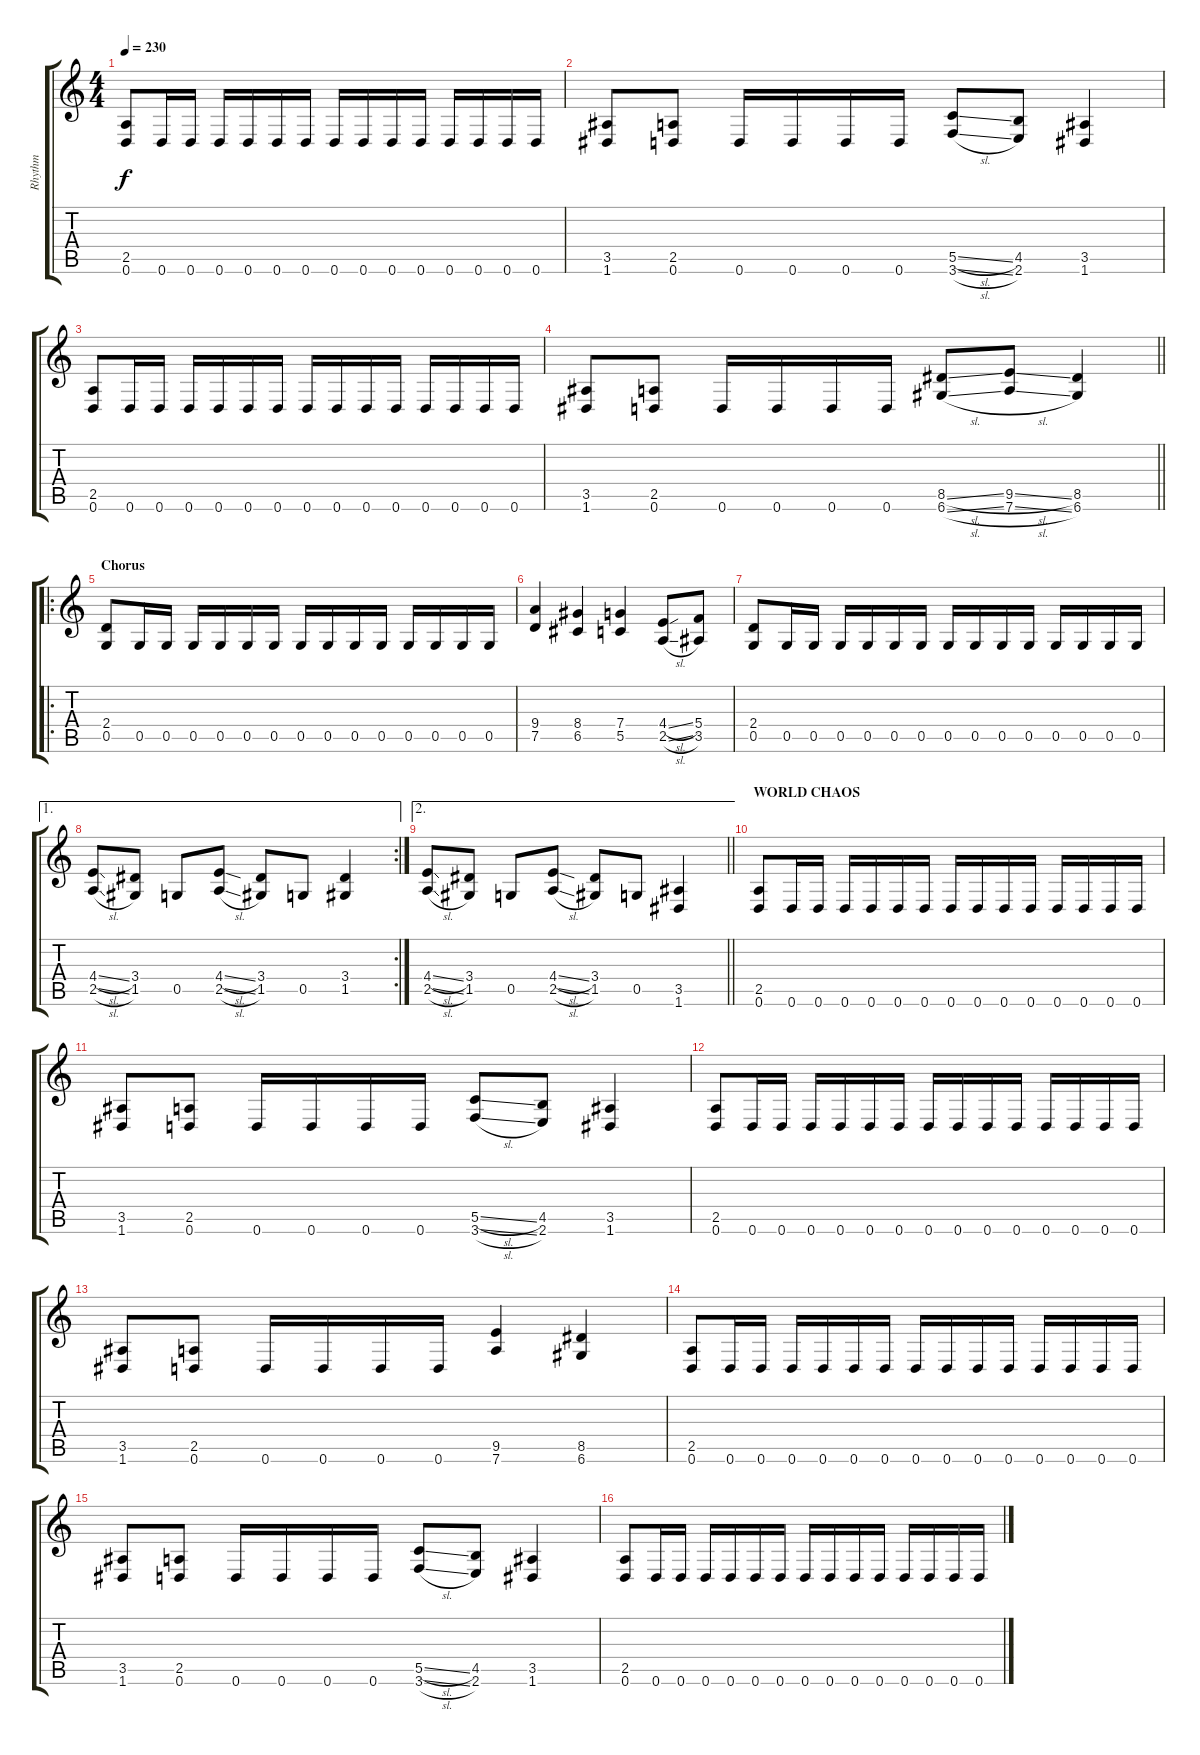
\track ("Rhythm" "Rhythm") {instrument distortionguitar}
\staff {score tabs}
\tuning (D4 A3 F3 C3 G2 D2) {hide}
\ts (4 4)
\tempo 230
\clef g2
\ks c
(2.5 0.6).8{dy f} 0.6.16 0.6.16 0.6.16 0.6.16 0.6.16 0.6.16 0.6.16 0.6.16 0.6.16 0.6.16 0.6.16 0.6.16 0.6.16 0.6.16 |
(3.5 1.6).8 (2.5 0.6).8 0.6.16 0.6.16 0.6.16 0.6.16 (5.5{sl} 3.6{sl}).8 (4.5 2.6).8 (3.5 1.6).4 |
(2.5 0.6).8 0.6.16 0.6.16 0.6.16 0.6.16 0.6.16 0.6.16 0.6.16 0.6.16 0.6.16 0.6.16 0.6.16 0.6.16 0.6.16 0.6.16 |
\barLineRight lightlight
(3.5 1.6).8 (2.5 0.6).8 0.6.16 0.6.16 0.6.16 0.6.16 (8.5{sl} 6.6{sl}).8 (9.5{sl} 7.6{sl}).8 (8.5 6.6).4 |
\ro
\section ("" "Chorus")
(2.4 0.5).8 0.5.16 0.5.16 0.5.16 0.5.16 0.5.16 0.5.16 0.5.16 0.5.16 0.5.16 0.5.16 0.5.16 0.5.16 0.5.16 0.5.16 |
(9.4 7.5).4 (8.4 6.5).4 (7.4 5.5).4 (4.4{sl} 2.5{sl}).8 (5.4 3.5).8 |
(2.4 0.5).8 0.5.16 0.5.16 0.5.16 0.5.16 0.5.16 0.5.16 0.5.16 0.5.16 0.5.16 0.5.16 0.5.16 0.5.16 0.5.16 0.5.16 |
\ae 1
\rc 2
(4.4{sl} 2.5{sl}).8 (3.4 1.5).8 0.5.8 (4.4{sl} 2.5{sl}).8 (3.4 1.5).8 0.5.8 (3.4 1.5).4 |
\ae 2
\barLineRight lightlight
(4.4{sl} 2.5{sl}).8 (3.4 1.5).8 0.5.8 (4.4{sl} 2.5{sl}).8 (3.4 1.5).8 0.5.8 (3.5 1.6).4 |
\section ("" "WORLD CHAOS")
(2.5 0.6).8 0.6.16 0.6.16 0.6.16 0.6.16 0.6.16 0.6.16 0.6.16 0.6.16 0.6.16 0.6.16 0.6.16 0.6.16 0.6.16 0.6.16 |
(3.5 1.6).8 (2.5 0.6).8 0.6.16 0.6.16 0.6.16 0.6.16 (5.5{sl} 3.6{sl}).8 (4.5 2.6).8 (3.5 1.6).4 |
(2.5 0.6).8 0.6.16 0.6.16 0.6.16 0.6.16 0.6.16 0.6.16 0.6.16 0.6.16 0.6.16 0.6.16 0.6.16 0.6.16 0.6.16 0.6.16 |
(3.5 1.6).8 (2.5 0.6).8 0.6.16 0.6.16 0.6.16 0.6.16 (9.5 7.6).4 (8.5 6.6).4 |
(2.5 0.6).8 0.6.16 0.6.16 0.6.16 0.6.16 0.6.16 0.6.16 0.6.16 0.6.16 0.6.16 0.6.16 0.6.16 0.6.16 0.6.16 0.6.16 |
(3.5 1.6).8 (2.5 0.6).8 0.6.16 0.6.16 0.6.16 0.6.16 (5.5{sl} 3.6{sl}).8 (4.5 2.6).8 (3.5 1.6).4 |
(2.5 0.6).8 0.6.16 0.6.16 0.6.16 0.6.16 0.6.16 0.6.16 0.6.16 0.6.16 0.6.16 0.6.16 0.6.16 0.6.16 0.6.16 0.6.16
